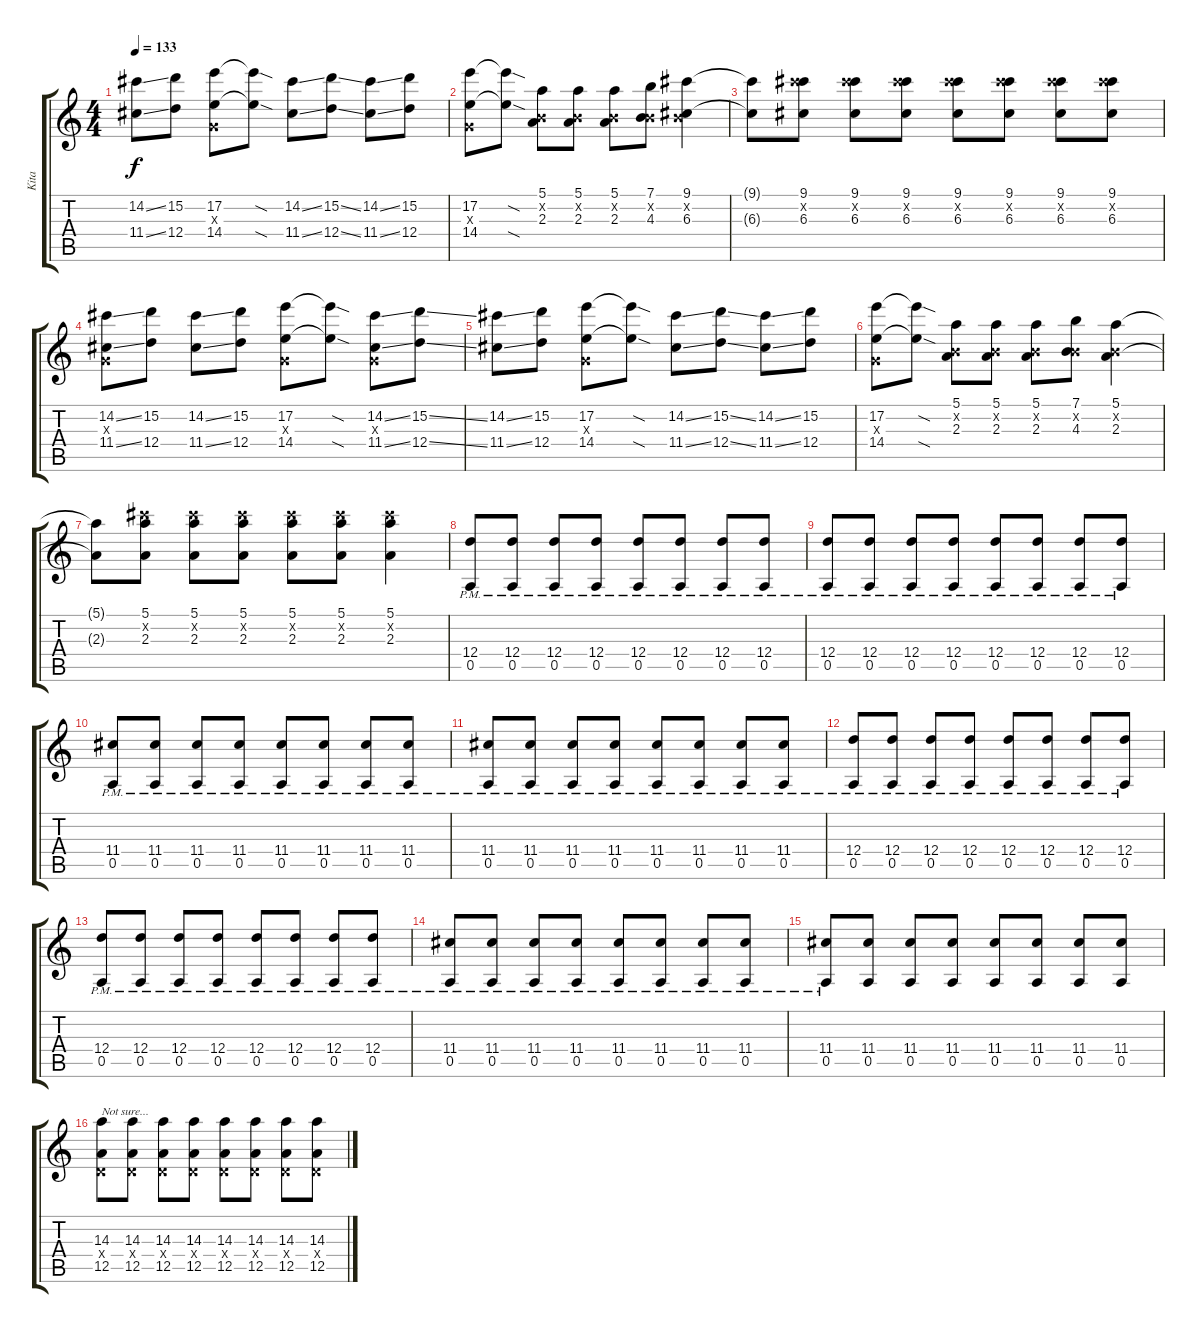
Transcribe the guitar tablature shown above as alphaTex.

\track ("Kita" "Kita") {instrument overdrivenguitar}
\staff {score tabs}
\tuning (E4 B3 G3 D3 A2 E2) {hide}
\ts (4 4)
\tempo 133
\clef g2
\ks c
(14.2{ss} 11.4{ss}).8{dy f} (15.2 12.4).8 (17.2 0.3{x} 14.4).8 (17.2{sod t} 14.4{sod t}).8 (14.2{ss} 11.4{ss}).8 (15.2{ss} 12.4{ss}).8 (14.2{ss} 11.4{ss}).8 (15.2 12.4).8 |
(17.2 0.3{x} 14.4).8 (17.2{sod t} 14.4{sod t}).8 (5.1 0.2{x} 2.3).8 (5.1 0.2{x} 2.3).8 (5.1 0.2{x} 2.3).8 (7.1 0.2{x} 4.3).8 (9.1 0.2{x} 6.3).4 |
(9.1{t} 6.3{t}).8 (9.1 14.2{x} 6.3).8 (9.1 14.2{x} 6.3).8 (9.1 14.2{x} 6.3).8 (9.1 14.2{x} 6.3).8 (9.1 14.2{x} 6.3).8 (9.1 14.2{x} 6.3).8 (9.1 14.2{x} 6.3).8 |
(14.2{ss} 0.3{x} 11.4{ss}).8 (15.2 12.4).8 (14.2{ss} 11.4{ss}).8 (15.2 12.4).8 (17.2 0.3{x} 14.4).8 (17.2{sod t} 14.4{sod t}).8 (14.2{ss} 0.3{x} 11.4{ss}).8 (15.2{ss} 12.4{ss}).8 |
(14.2{ss} 11.4{ss}).8 (15.2 12.4).8 (17.2 0.3{x} 14.4).8 (17.2{sod t} 14.4{sod t}).8 (14.2{ss} 11.4{ss}).8 (15.2{ss} 12.4{ss}).8 (14.2{ss} 11.4{ss}).8 (15.2 12.4).8 |
(17.2 0.3{x} 14.4).8 (17.2{sod t} 14.4{sod t}).8 (5.1 0.2{x} 2.3).8 (5.1 0.2{x} 2.3).8 (5.1 0.2{x} 2.3).8 (7.1 0.2{x} 4.3).8 (5.1 0.2{x} 2.3).4 |
(5.1{t} 2.3{t}).8 (5.1 14.2{x} 2.3).8 (5.1 14.2{x} 2.3).8 (5.1 14.2{x} 2.3).8 (5.1 14.2{x} 2.3).8 (5.1 14.2{x} 2.3).8 (5.1 14.2{x} 2.3).4 |
(12.4{pm} 0.5{pm}).8 (12.4{pm} 0.5{pm}).8 (12.4{pm} 0.5{pm}).8 (12.4{pm} 0.5{pm}).8 (12.4{pm} 0.5{pm}).8 (12.4{pm} 0.5{pm}).8 (12.4{pm} 0.5{pm}).8 (12.4{pm} 0.5{pm}).8 |
(12.4{pm} 0.5{pm}).8 (12.4{pm} 0.5{pm}).8 (12.4{pm} 0.5{pm}).8 (12.4{pm} 0.5{pm}).8 (12.4{pm} 0.5{pm}).8 (12.4{pm} 0.5{pm}).8 (12.4{pm} 0.5{pm}).8 (12.4{pm} 0.5{pm}).8 |
(11.4{pm} 0.5{pm}).8 (11.4{pm} 0.5{pm}).8 (11.4{pm} 0.5{pm}).8 (11.4{pm} 0.5{pm}).8 (11.4{pm} 0.5{pm}).8 (11.4{pm} 0.5{pm}).8 (11.4{pm} 0.5{pm}).8 (11.4{pm} 0.5{pm}).8 |
(11.4{pm} 0.5{pm}).8 (11.4{pm} 0.5{pm}).8 (11.4{pm} 0.5{pm}).8 (11.4{pm} 0.5{pm}).8 (11.4{pm} 0.5{pm}).8 (11.4{pm} 0.5{pm}).8 (11.4{pm} 0.5{pm}).8 (11.4{pm} 0.5{pm}).8 |
(12.4{pm} 0.5{pm}).8 (12.4{pm} 0.5{pm}).8 (12.4{pm} 0.5{pm}).8 (12.4{pm} 0.5{pm}).8 (12.4{pm} 0.5{pm}).8 (12.4{pm} 0.5{pm}).8 (12.4{pm} 0.5{pm}).8 (12.4{pm} 0.5{pm}).8 |
(12.4{pm} 0.5{pm}).8 (12.4{pm} 0.5{pm}).8 (12.4{pm} 0.5{pm}).8 (12.4{pm} 0.5{pm}).8 (12.4{pm} 0.5{pm}).8 (12.4{pm} 0.5{pm}).8 (12.4{pm} 0.5{pm}).8 (12.4{pm} 0.5{pm}).8 |
(11.4{pm} 0.5{pm}).8 (11.4{pm} 0.5{pm}).8 (11.4{pm} 0.5{pm}).8 (11.4{pm} 0.5{pm}).8 (11.4{pm} 0.5{pm}).8 (11.4{pm} 0.5{pm}).8 (11.4{pm} 0.5{pm}).8 (11.4{pm} 0.5{pm}).8 |
(11.4{pm} 0.5{pm}).8 (11.4 0.5).8 (11.4 0.5).8 (11.4 0.5).8 (11.4 0.5).8 (11.4 0.5).8 (11.4 0.5).8 (11.4 0.5).8 |
(14.3 0.4{x} 12.5).8{txt "Not sure..."} (14.3 0.4{x} 12.5).8 (14.3 0.4{x} 12.5).8 (14.3 0.4{x} 12.5).8 (14.3 0.4{x} 12.5).8 (14.3 0.4{x} 12.5).8 (14.3 0.4{x} 12.5).8 (14.3 0.4{x} 12.5).8
